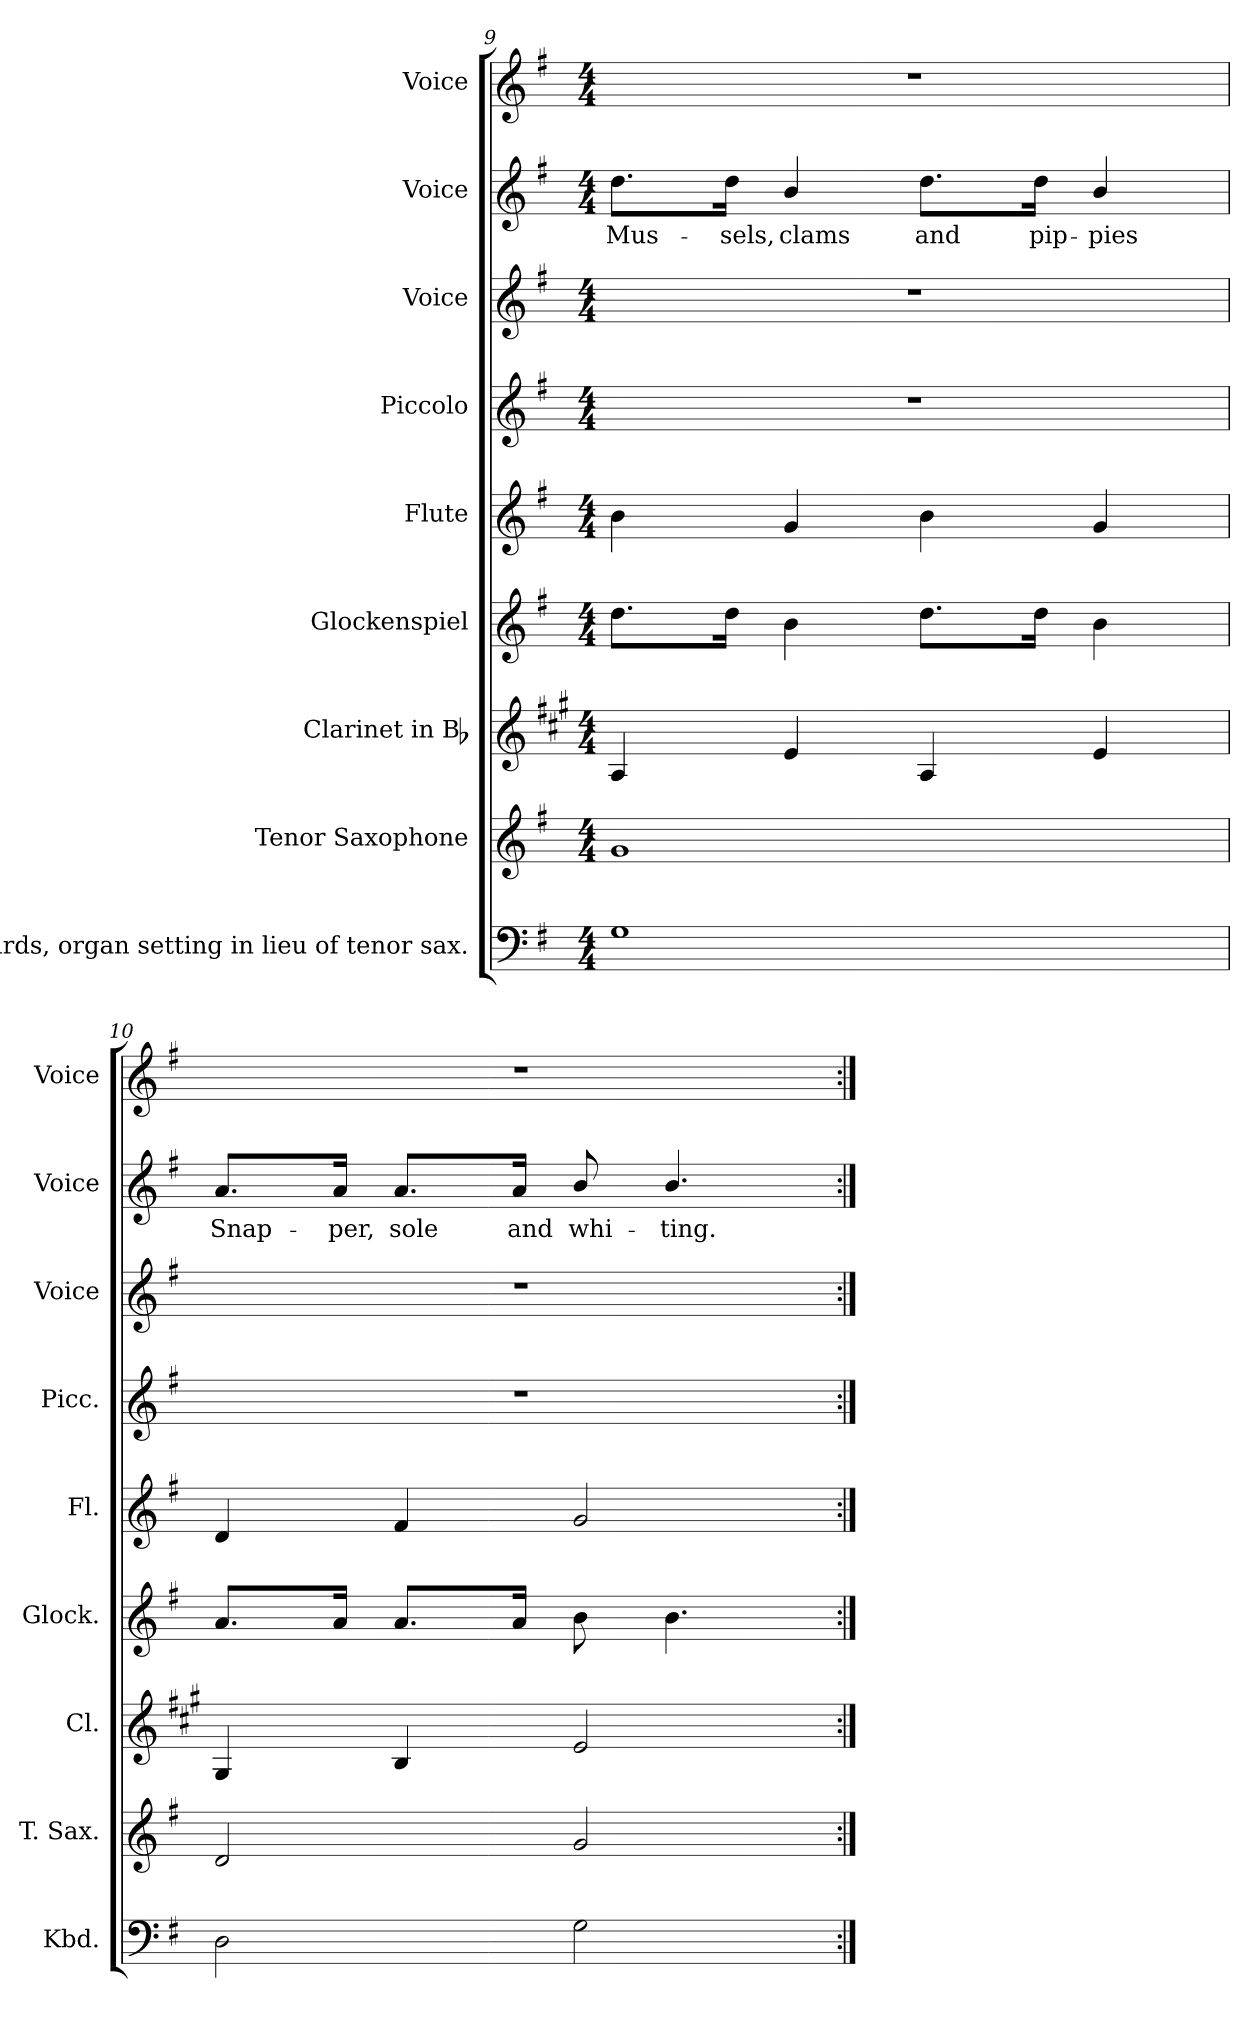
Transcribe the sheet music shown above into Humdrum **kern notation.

**kern	**kern	**kern	**kern	**kern	**kern	**kern	**kern	**text	**kern
*part9	*part8	*part7	*part6	*part5	*part4	*part3	*part2	*part2	*part1
*staff9	*staff8	*staff7	*staff6	*staff5	*staff4	*staff3	*staff2	*staff2	*staff1
*I"Keyboards, organ setting in lieu of tenor sax.	*I"Tenor Saxophone	*I"Clarinet in Bb	*I"Glockenspiel	*I"Flute	*I"Piccolo	*I"Voice	*I"Voice	*	*I"Voice
*I'Kbd.	*I'T. Sax.	*I'Cl.	*I'Glock.	*I'Fl.	*I'Picc.	*I'Voice	*I'Voice	*	*I'Voice
*clefF4	*clefG2	*clefG2	*clefG2	*clefG2	*clefG2	*clefG2	*clefG2	*	*clefG2
*	*ITrd8c14	*ITrd1c2	*ITrd-14c-24	*	*ITrd-7c-12	*	*	*	*
*k[f#]	*k[f#]	*k[f#]	*k[f#]	*k[f#]	*k[f#]	*k[f#]	*k[f#]	*	*k[f#]
*G:	*G:	*G:	*G:	*G:	*G:	*G:	*G:	*	*G:
*M4/4	*M4/4	*M4/4	*M4/4	*M4/4	*M4/4	*M4/4	*M4/4	*	*M4/4
=9	=9	=9	=9	=9	=9	=9	=9	=9	=9
!	!	!	!	!	!	!	!	!LO:LY:b:color=#000000	!
1Gi	1Gi	4Gi/	8.ddddi\L	4bi\	1r	1r	8.ddi\L	Mus-	1r
!	!	!	!	!	!	!	!	!LO:LY:b:color=#000000	!
.	.	.	16ddddi\Jk	.	.	.	16ddi\Jk	-sels,	.
!	!	!	!	!	!	!	!	!LO:LY:b:color=#000000	!
.	.	4di/	4bbbi\	4gi/	.	.	4bi/	clams	.
!	!	!	!	!	!	!	!	!LO:LY:b:color=#000000	!
.	.	4Gi/	8.ddddi\L	4bi\	.	.	8.ddi\L	and	.
!	!	!	!	!	!	!	!	!LO:LY:b:color=#000000	!
.	.	.	16ddddi\Jk	.	.	.	16ddi\Jk	pip-	.
!	!	!	!	!	!	!	!	!LO:LY:b:color=#000000	!
.	.	4di/	4bbbi\	4gi/	.	.	4bi/	-pies	.
=10	=10	=10	=10	=10	=10	=10	=10	=10	=10
!	!	!	!	!	!	!	!	!LO:LY:b:color=#000000	!
2Di\	2Di/	4F#i/	8.aaai/L	4di/	1r	1r	8.ai/L	Snap-	1r
!	!	!	!	!	!	!	!	!LO:LY:b:color=#000000	!
.	.	.	16aaai/Jk	.	.	.	16ai/Jk	-per,	.
!	!	!	!	!	!	!	!	!LO:LY:b:color=#000000	!
.	.	4Ai/	8.aaai/L	4f#i/	.	.	8.ai/L	sole	.
!	!	!	!	!	!	!	!	!LO:LY:b:color=#000000	!
.	.	.	16aaai/Jk	.	.	.	16ai/Jk	and	.
!	!	!	!	!	!	!	!	!LO:LY:b:color=#000000	!
2Gi\	2Gi/	2di/	8bbbi\	2gi/	.	.	8bi/	whi-	.
!	!	!	!	!	!	!	!	!LO:LY:b:color=#000000	!
.	.	.	4.bbbi\	.	.	.	4.bi/	-ting.	.
=:|!	=:|!	=:|!	=:|!	=:|!	=:|!	=:|!	=:|!	=:|!	=:|!
*-	*-	*-	*-	*-	*-	*-	*-	*-	*-
